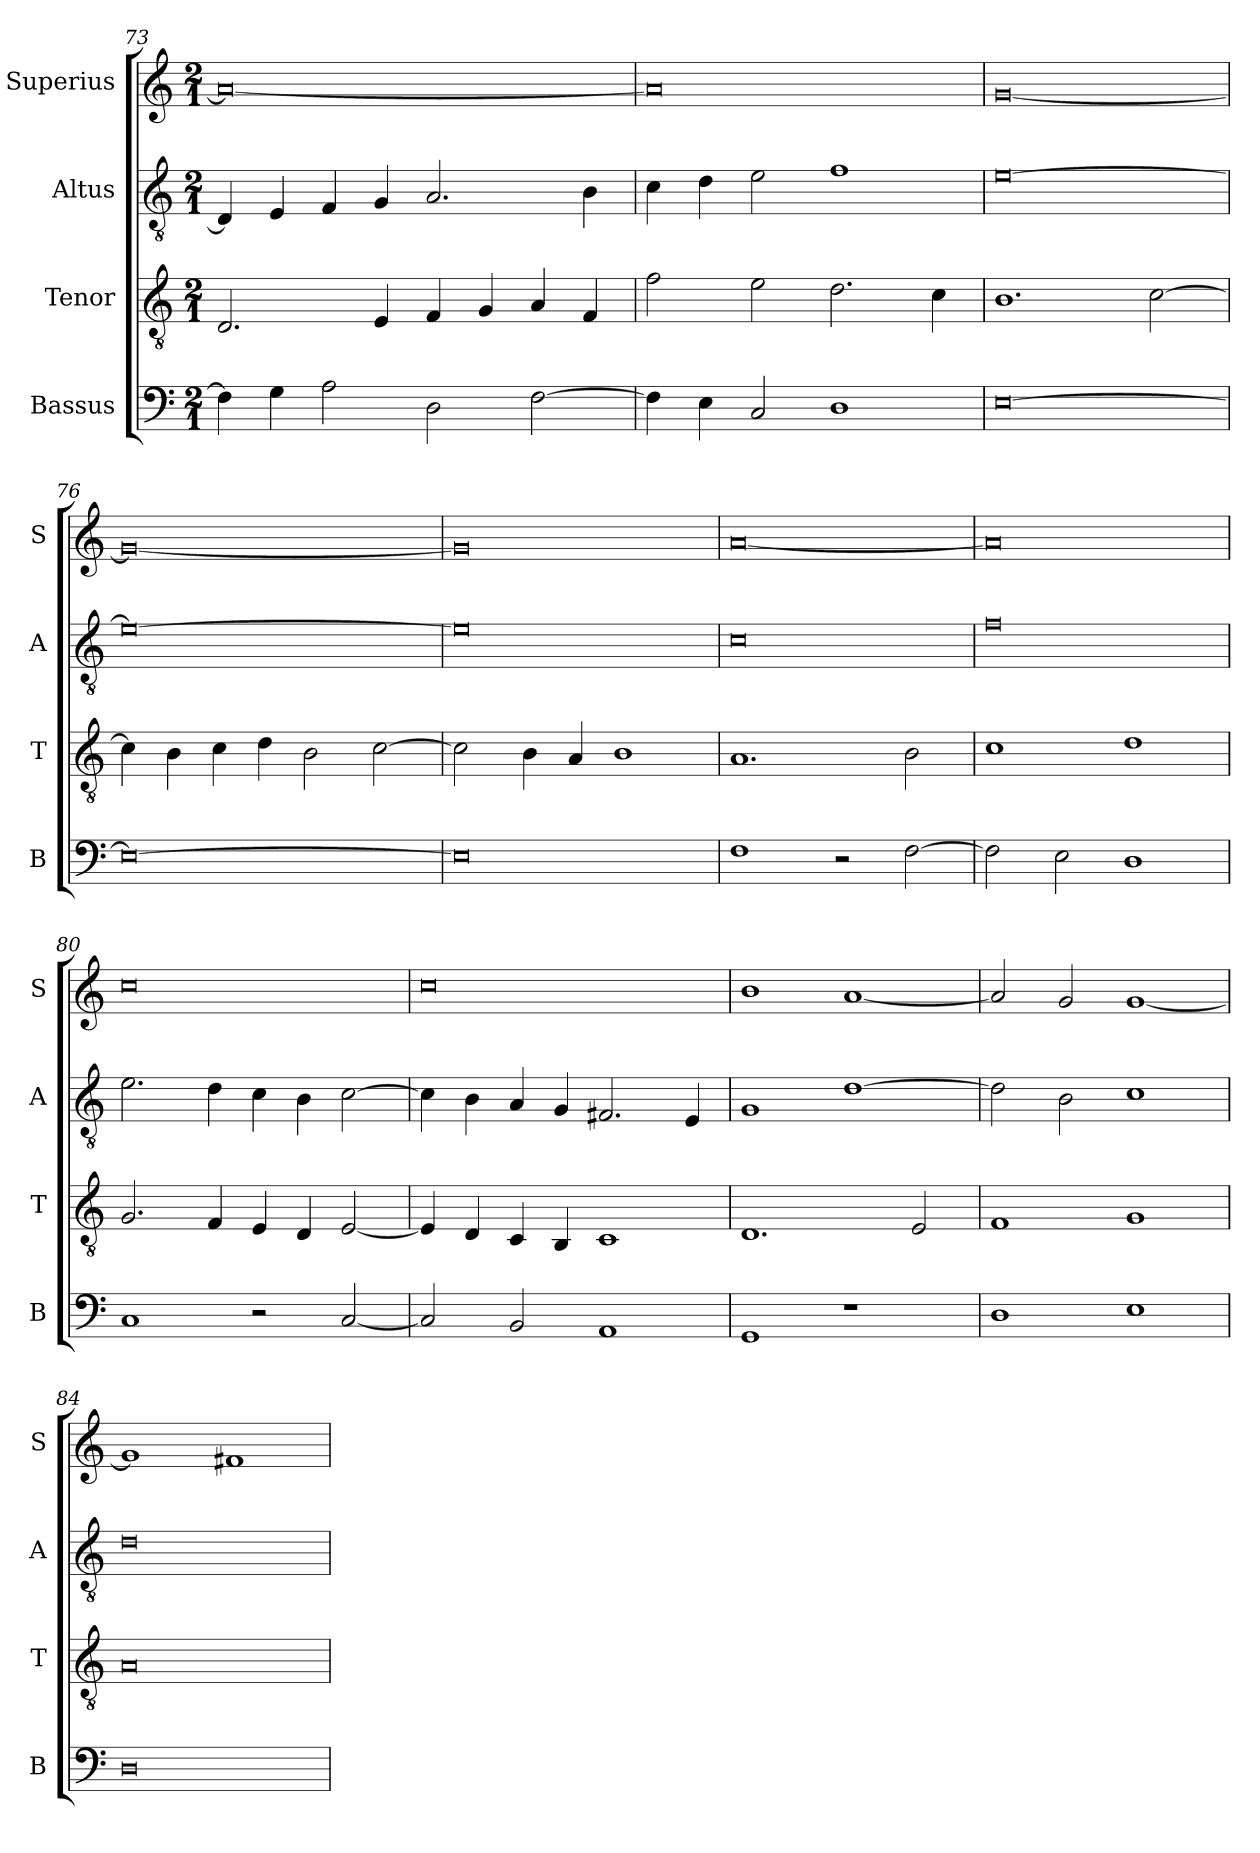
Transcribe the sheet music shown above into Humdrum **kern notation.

**kern	**kern	**kern	**kern
*part4	*part3	*part2	*part1
*staff4	*staff3	*staff2	*staff1
*I"Bassus	*I"Tenor	*I"Altus	*I"Superius
*I'B	*I'T	*I'A	*I'S
*clefF4	*clefGv2	*clefGv2	*clefG2
*k[]	*k[]	*k[]	*k[]
*M2/1	*M2/1	*M2/1	*M2/1
=73	=73	=73	=73
4F]	2.D	4D]	0a_
4G	.	4E	.
2A	.	4F	.
.	4E	4G	.
2D	4F	2.A	.
.	4G	.	.
[2F	4A	.	.
.	4F	4B	.
=74	=74	=74	=74
4F]	2f	4c	0a]
4E	.	4d	.
2C	2e	2e	.
1D	2.d	1f	.
.	4c	.	.
=75	=75	=75	=75
[0E	1.B	[0e	[0g
.	[2c	.	.
=76	=76	=76	=76
0E_	4c]	0e_	0g_
.	4B	.	.
.	4c	.	.
.	4d	.	.
.	2B	.	.
.	[2c	.	.
=77	=77	=77	=77
0E]	2c]	0e]	0g]
.	4B	.	.
.	4A	.	.
.	1B	.	.
=78	=78	=78	=78
1F	1.A	0c	[0a
2r	.	.	.
[2F	2B	.	.
=79	=79	=79	=79
2F]	1c	0f	0a]
2E	.	.	.
1D	1d	.	.
=80	=80	=80	=80
1C	2.G	2.e	0cc
.	4F	4d	.
2r	4E	4c	.
.	4D	4B	.
[2C	[2E	[2c	.
=81	=81	=81	=81
2C]	4E]	4c]	0cc
.	4D	4B	.
2BB	4C	4A	.
.	4BB	4G	.
1AA	1C	2.F#X	.
.	.	4E	.
=82	=82	=82	=82
1GG	1.D	1G	1b
1r	.	[1d	[1a
.	2E	.	.
=83	=83	=83	=83
1D	1F	2d]	2a]
.	.	2B	2g
1E	1G	1c	[1g
=84	=84	=84	=84
0D	0A	0d	1g]
.	.	.	1f#X
=	=	=	=
*-	*-	*-	*-
